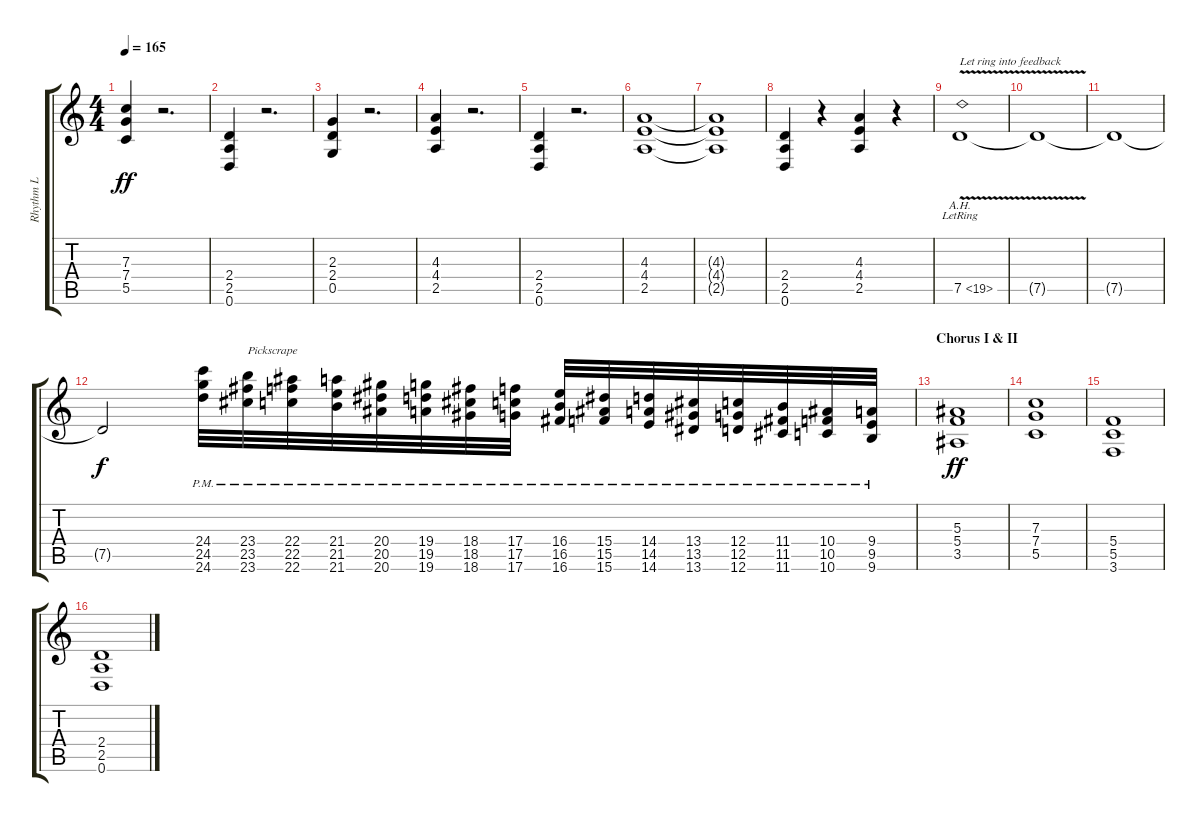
\track ("Rhythm L" "Rhythm L") {instrument distortionguitar}
\staff {score tabs}
\tuning (D4 A3 F3 C3 G2 D2) {hide}
\ts (4 4)
\tempo 165
\clef g2
\ks c
(7.3 7.4 5.5).4{dy ff} r.2{d} |
(2.4 2.5 0.6).4 r.2{d} |
(2.3 2.4 0.5).4 r.2{d} |
(4.3 4.4 2.5).4 r.2{d} |
(2.4 2.5 0.6).4 r.2{d} |
(4.3 4.4 2.5).1 |
(4.3{t} 4.4{t} 2.5{t}).1 |
(2.4 2.5 0.6).4 r.4 (4.3 4.4 2.5).4 r.4 |
7.5{ah 12 v lr}.1{txt "Let ring into feedback" instrument guitarharmonics} |
7.5{t}.1 |
7.5{t}.1 |
7.5{t}.2{dy f} (24.4{pm} 24.5{pm} 24.6{pm}).32{instrument distortionguitar} (23.4{pm} 23.5{pm} 23.6{pm}).32{txt "Pickscrape"} (22.4{pm} 22.5{pm} 22.6{pm}).32 (21.4{pm} 21.5{pm} 21.6{pm}).32 (20.4{pm} 20.5{pm} 20.6{pm}).32 (19.4{pm} 19.5{pm} 19.6{pm}).32 (18.4{pm} 18.5{pm} 18.6{pm}).32 (17.4{pm} 17.5{pm} 17.6{pm}).32 (16.4{pm} 16.5{pm} 16.6{pm}).32 (15.4{pm} 15.5{pm} 15.6{pm}).32 (14.4{pm} 14.5{pm} 14.6{pm}).32 (13.4{pm} 13.5{pm} 13.6{pm}).32 (12.4{pm} 12.5{pm} 12.6{pm}).32 (11.4{pm} 11.5{pm} 11.6{pm}).32 (10.4{pm} 10.5{pm} 10.6{pm}).32 (9.4{pm} 9.5{pm} 9.6{pm}).32 |
\section ("" "Chorus I & II")
(5.3 5.4 3.5).1{dy ff} |
(7.3 7.4 5.5).1 |
(5.4 5.5 3.6).1 |
(2.4 2.5 0.6).1
